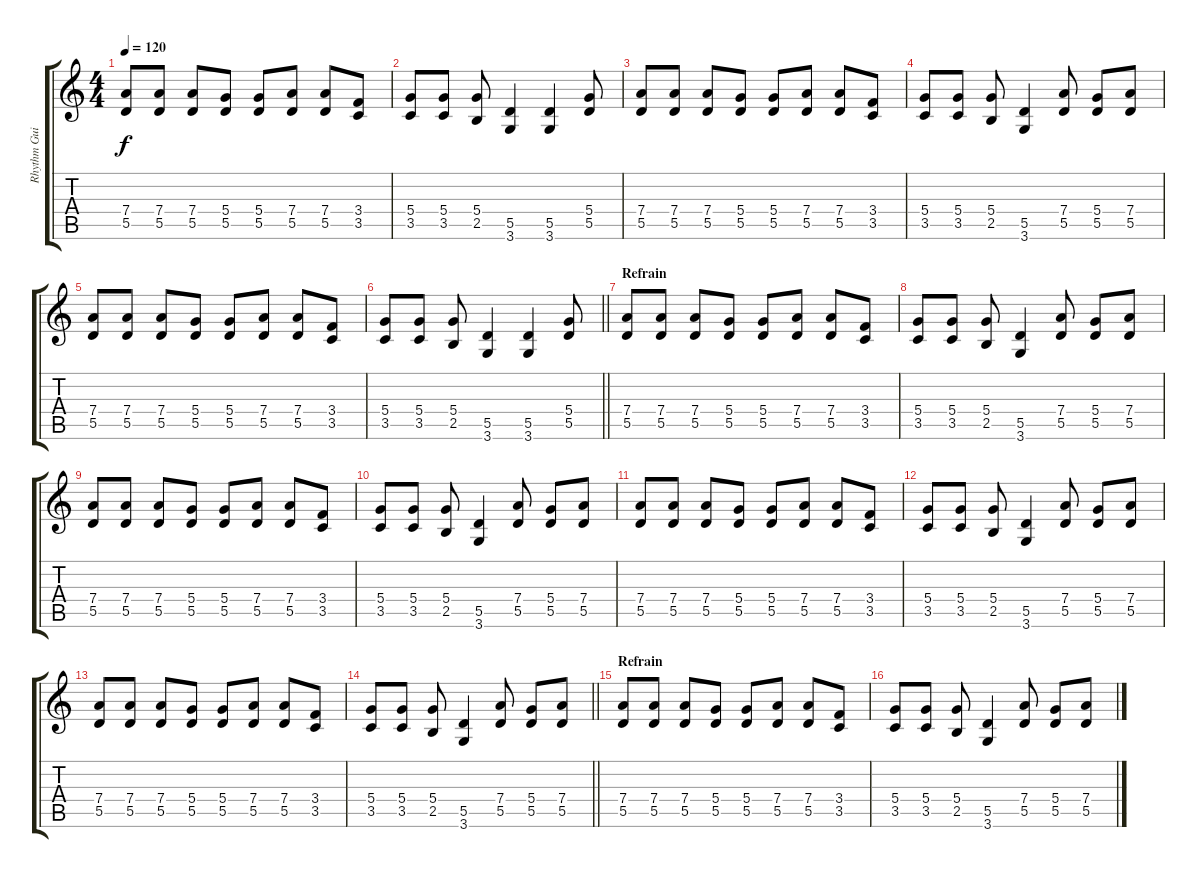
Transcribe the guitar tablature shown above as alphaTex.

\track ("Rhythm Guitar" "Rhythm Gui") {instrument overdrivenguitar}
\staff {score tabs}
\tuning (E4 B3 G3 D3 A2 E2) {hide}
\ts (4 4)
\tempo 120
\clef g2
\ks c
(7.4 5.5).8{dy f} (7.4 5.5).8 (7.4 5.5).8 (5.4 5.5).8 (5.4 5.5).8 (7.4 5.5).8 (7.4 5.5).8 (3.4 3.5).8 |
(5.4 3.5).8 (5.4 3.5).8 (5.4 2.5).8 (5.5 3.6).4 (5.5 3.6).4 (5.4 5.5).8 |
(7.4 5.5).8 (7.4 5.5).8 (7.4 5.5).8 (5.4 5.5).8 (5.4 5.5).8 (7.4 5.5).8 (7.4 5.5).8 (3.4 3.5).8 |
(5.4 3.5).8 (5.4 3.5).8 (5.4 2.5).8 (5.5 3.6).4 (7.4 5.5).8 (5.4 5.5).8 (7.4 5.5).8 |
(7.4 5.5).8 (7.4 5.5).8 (7.4 5.5).8 (5.4 5.5).8 (5.4 5.5).8 (7.4 5.5).8 (7.4 5.5).8 (3.4 3.5).8 |
\barLineRight lightlight
(5.4 3.5).8 (5.4 3.5).8 (5.4 2.5).8 (5.5 3.6).4 (5.5 3.6).4 (5.4 5.5).8 |
\section ("" "Refrain")
(7.4 5.5).8 (7.4 5.5).8 (7.4 5.5).8 (5.4 5.5).8 (5.4 5.5).8 (7.4 5.5).8 (7.4 5.5).8 (3.4 3.5).8 |
(5.4 3.5).8 (5.4 3.5).8 (5.4 2.5).8 (5.5 3.6).4 (7.4 5.5).8 (5.4 5.5).8 (7.4 5.5).8 |
(7.4 5.5).8 (7.4 5.5).8 (7.4 5.5).8 (5.4 5.5).8 (5.4 5.5).8 (7.4 5.5).8 (7.4 5.5).8 (3.4 3.5).8 |
(5.4 3.5).8 (5.4 3.5).8 (5.4 2.5).8 (5.5 3.6).4 (7.4 5.5).8 (5.4 5.5).8 (7.4 5.5).8 |
(7.4 5.5).8 (7.4 5.5).8 (7.4 5.5).8 (5.4 5.5).8 (5.4 5.5).8 (7.4 5.5).8 (7.4 5.5).8 (3.4 3.5).8 |
(5.4 3.5).8 (5.4 3.5).8 (5.4 2.5).8 (5.5 3.6).4 (7.4 5.5).8 (5.4 5.5).8 (7.4 5.5).8 |
(7.4 5.5).8 (7.4 5.5).8 (7.4 5.5).8 (5.4 5.5).8 (5.4 5.5).8 (7.4 5.5).8 (7.4 5.5).8 (3.4 3.5).8 |
\barLineRight lightlight
(5.4 3.5).8 (5.4 3.5).8 (5.4 2.5).8 (5.5 3.6).4 (7.4 5.5).8 (5.4 5.5).8 (7.4 5.5).8 |
\section ("" "Refrain")
(7.4 5.5).8 (7.4 5.5).8 (7.4 5.5).8 (5.4 5.5).8 (5.4 5.5).8 (7.4 5.5).8 (7.4 5.5).8 (3.4 3.5).8 |
(5.4 3.5).8 (5.4 3.5).8 (5.4 2.5).8 (5.5 3.6).4 (7.4 5.5).8 (5.4 5.5).8 (7.4 5.5).8
